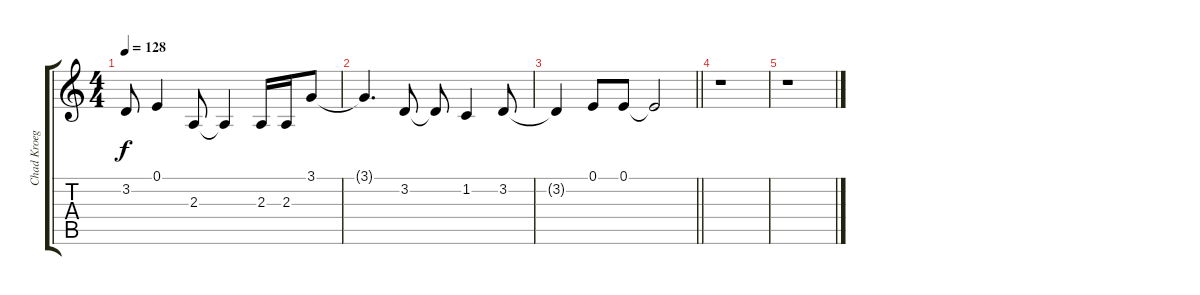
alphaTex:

\track ("Chad Kroeger (voice)" "Chad Kroeg") {instrument lead2sawtooth}
\staff {score tabs}
\tuning (E4 B3 G3 D3 A2 E2) {hide}
\ts (4 4)
\tempo 128
\clef g2
\ks c
3.2{t}.8{dy f} 0.1.4 2.3.8 2.3{t}.4 2.3.16 2.3.16 3.1.8 |
3.1{t}.4{d} 3.2.8 3.2{t}.8 1.2.4 3.2.8 |
\barLineRight lightlight
3.2{t}.4 0.1.8 0.1.8 0.1{t}.2 |
r.1 |
r.1
